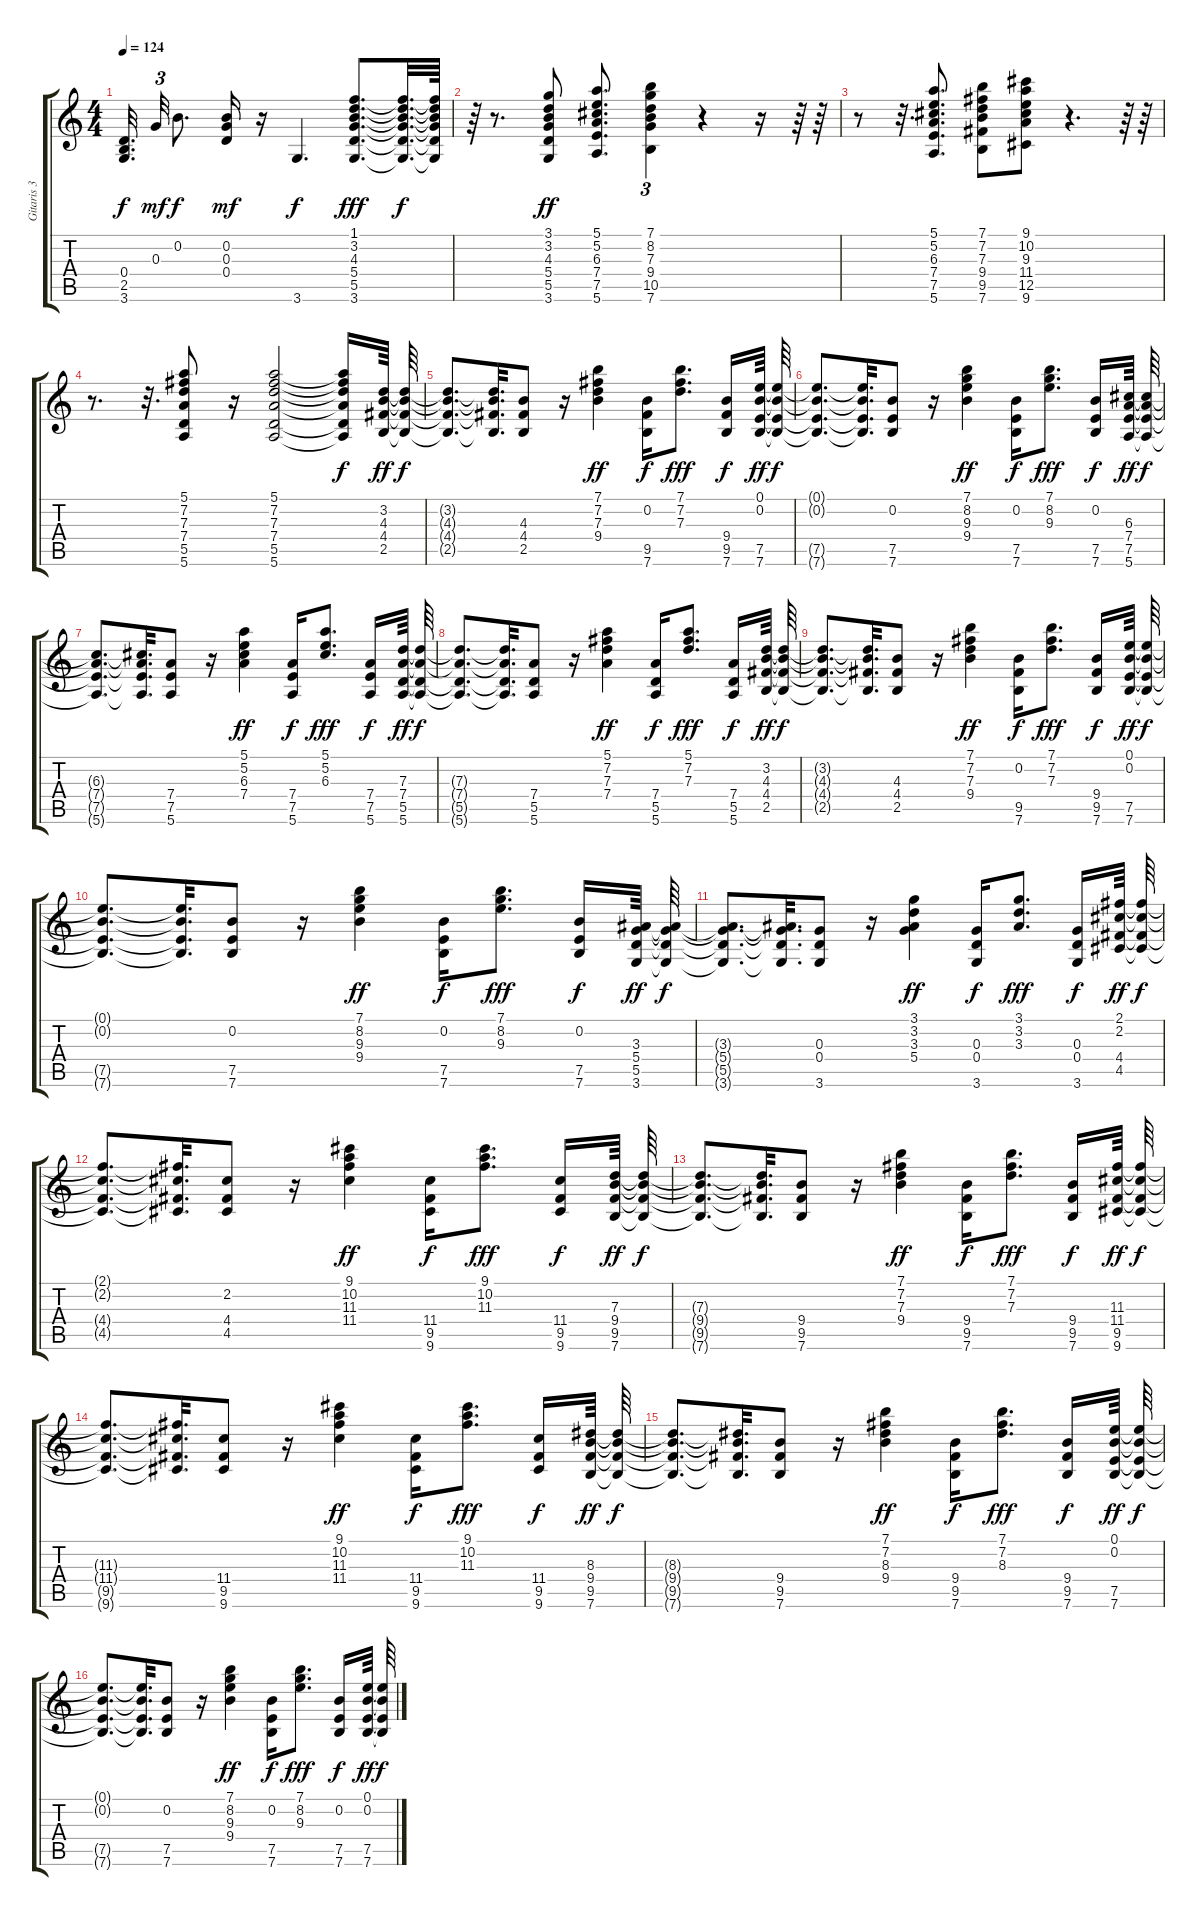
\track ("Gitaris 3" "Gitaris 3") {instrument acousticguitarsteel}
\staff {score tabs}
\tuning (E4 B3 G3 D3 A2 E2) {hide}
\ts (4 4)
\tempo 124
\clef g2
\ks c
(0.4{t} 2.5{t} 3.6{t}).32{d dy f beam splitsecondary} 0.3.32{tu (3 2) dy mf} 0.2.8{d dy f} (0.2 0.3 0.4).16{dy mf} r.16 3.6.4{d dy f} (1.1 3.2 4.3 5.4 5.5 3.6).8{d dy fff} (1.1{t} 3.2{t} 4.3{t} 5.4{t} 5.5{t} 3.6{t}).32{d dy f} (1.1{t} 3.2{t} 4.3{t} 5.4{t} 5.5{t} 3.6{t}).64 |
r.64 r.8{d} (3.1 3.2 4.3 5.4 5.5 3.6).8{dy ff} (5.1 5.2 6.3 7.4 7.5 5.6).8{d} (7.1 8.2 7.3 9.4 10.5 7.6).4{tu (3 2)} r.4 r.16 r.64 r.64 |
r.8 r.32{d} (5.1 5.2 6.3 7.4 7.5 5.6).8{d} (7.1 7.2 7.3 9.4 9.5 7.6).8 (9.1 10.2 9.3 11.4 12.5 9.6).8 r.4{d} r.64 r.64 |
r.8{d} r.32{d} (5.1 7.2 7.3 7.4 5.5 5.6).8 r.16 (5.1 7.2 7.3 7.4 5.5 5.6).2 (5.1{t} 7.2{t} 7.3{t} 7.4{t} 5.5{t} 5.6{t}).16{dy f} (3.2 4.3 4.4 2.5).64{dy ff} (3.2{t} 4.3{t} 4.4{t} 2.5{t}).64{dy f} |
(3.2{t} 4.3{t} 4.4{t} 2.5{t}).8{d} (3.2{t} 4.3{t} 4.4{t} 2.5{t}).32{d} (4.3 4.4 2.5).8 r.16 (7.1 7.2 7.3 9.4).4{dy ff} (0.2 9.5 7.6).16{dy f} (7.1 7.2 7.3).8{d dy fff} (9.4 9.5 7.6).16{dy f} (0.1 0.2 7.5 7.6).64{dy ff} (0.1{t} 0.2{t} 7.5{t} 7.6{t}).64{dy f} |
(0.1{t} 0.2{t} 7.5{t} 7.6{t}).8{d} (0.1{t} 0.2{t} 7.5{t} 7.6{t}).32{d} (0.2 7.5 7.6).8 r.16 (7.1 8.2 9.3 9.4).4{dy ff} (0.2 7.5 7.6).16{dy f} (7.1 8.2 9.3).8{d dy fff} (0.2 7.5 7.6).16{dy f} (6.3 7.4 7.5 5.6).64{dy ff} (6.3{t} 7.4{t} 7.5{t} 5.6{t}).64{dy f} |
(6.3{t} 7.4{t} 7.5{t} 5.6{t}).8{d} (6.3{t} 7.4{t} 7.5{t} 5.6{t}).32{d} (7.4 7.5 5.6).8 r.16 (5.1 5.2 6.3 7.4).4{dy ff} (7.4 7.5 5.6).16{dy f} (5.1 5.2 6.3).8{d dy fff} (7.4 7.5 5.6).16{dy f} (7.3 7.4 5.5 5.6).64{dy ff} (7.3{t} 7.4{t} 5.5{t} 5.6{t}).64{dy f} |
(7.3{t} 7.4{t} 5.5{t} 5.6{t}).8{d} (7.3{t} 7.4{t} 5.5{t} 5.6{t}).32{d} (7.4 5.5 5.6).8 r.16 (5.1 7.2 7.3 7.4).4{dy ff} (7.4 5.5 5.6).16{dy f} (5.1 7.2 7.3).8{d dy fff} (7.4 5.5 5.6).16{dy f} (3.2 4.3 4.4 2.5).64{dy ff} (3.2{t} 4.3{t} 4.4{t} 2.5{t}).64{dy f} |
(3.2{t} 4.3{t} 4.4{t} 2.5{t}).8{d} (3.2{t} 4.3{t} 4.4{t} 2.5{t}).32{d} (4.3 4.4 2.5).8 r.16 (7.1 7.2 7.3 9.4).4{dy ff} (0.2 9.5 7.6).16{dy f} (7.1 7.2 7.3).8{d dy fff} (9.4 9.5 7.6).16{dy f} (0.1 0.2 7.5 7.6).64{dy ff} (0.1{t} 0.2{t} 7.5{t} 7.6{t}).64{dy f} |
(0.1{t} 0.2{t} 7.5{t} 7.6{t}).8{d} (0.1{t} 0.2{t} 7.5{t} 7.6{t}).32{d} (0.2 7.5 7.6).8 r.16 (7.1 8.2 9.3 9.4).4{dy ff} (0.2 7.5 7.6).16{dy f} (7.1 8.2 9.3).8{d dy fff} (0.2 7.5 7.6).16{dy f} (3.3 5.4 5.5 3.6).64{dy ff} (3.3{t} 5.4{t} 5.5{t} 3.6{t}).64{dy f} |
(3.3{t} 5.4{t} 5.5{t} 3.6{t}).8{d} (3.3{t} 5.4{t} 5.5{t} 3.6{t}).32{d} (0.3 0.4 3.6).8 r.16 (3.1 3.2 3.3 5.4).4{dy ff} (0.3 0.4 3.6).16{dy f} (3.1 3.2 3.3).8{d dy fff} (0.3 0.4 3.6).16{dy f} (2.1 2.2 4.4 4.5).64{dy ff} (2.1{t} 2.2{t} 4.4{t} 4.5{t}).64{dy f} |
(2.1{t} 2.2{t} 4.4{t} 4.5{t}).8{d} (2.1{t} 2.2{t} 4.4{t} 4.5{t}).32{d} (2.2 4.4 4.5).8 r.16 (9.1 10.2 11.3 11.4).4{dy ff} (11.4 9.5 9.6).16{dy f} (9.1 10.2 11.3).8{d dy fff} (11.4 9.5 9.6).16{dy f} (7.3 9.4 9.5 7.6).64{dy ff} (7.3{t} 9.4{t} 9.5{t} 7.6{t}).64{dy f} |
(7.3{t} 9.4{t} 9.5{t} 7.6{t}).8{d} (7.3{t} 9.4{t} 9.5{t} 7.6{t}).32{d} (9.4 9.5 7.6).8 r.16 (7.1 7.2 7.3 9.4).4{dy ff} (9.4 9.5 7.6).16{dy f} (7.1 7.2 7.3).8{d dy fff} (9.4 9.5 7.6).16{dy f} (11.3 11.4 9.5 9.6).64{dy ff} (11.3{t} 11.4{t} 9.5{t} 9.6{t}).64{dy f} |
(11.3{t} 11.4{t} 9.5{t} 9.6{t}).8{d} (11.3{t} 11.4{t} 9.5{t} 9.6{t}).32{d} (11.4 9.5 9.6).8 r.16 (9.1 10.2 11.3 11.4).4{dy ff} (11.4 9.5 9.6).16{dy f} (9.1 10.2 11.3).8{d dy fff} (11.4 9.5 9.6).16{dy f} (8.3 9.4 9.5 7.6).64{dy ff} (8.3{t} 9.4{t} 9.5{t} 7.6{t}).64{dy f} |
(8.3{t} 9.4{t} 9.5{t} 7.6{t}).8{d} (8.3{t} 9.4{t} 9.5{t} 7.6{t}).32{d} (9.4 9.5 7.6).8 r.16 (7.1 7.2 8.3 9.4).4{dy ff} (9.4 9.5 7.6).16{dy f} (7.1 7.2 8.3).8{d dy fff} (9.4 9.5 7.6).16{dy f} (0.1 0.2 7.5 7.6).64{dy ff} (0.1{t} 0.2{t} 7.5{t} 7.6{t}).64{dy f} |
(0.1{t} 0.2{t} 7.5{t} 7.6{t}).8{d} (0.1{t} 0.2{t} 7.5{t} 7.6{t}).32{d} (0.2 7.5 7.6).8 r.16 (7.1 8.2 9.3 9.4).4{dy ff} (0.2 7.5 7.6).16{dy f} (7.1 8.2 9.3).8{d dy fff} (0.2 7.5 7.6).16{dy f} (0.1 0.2 7.5 7.6).64{dy ff} (0.1{t} 0.2{t} 7.5{t} 7.6{t}).64{dy f}
